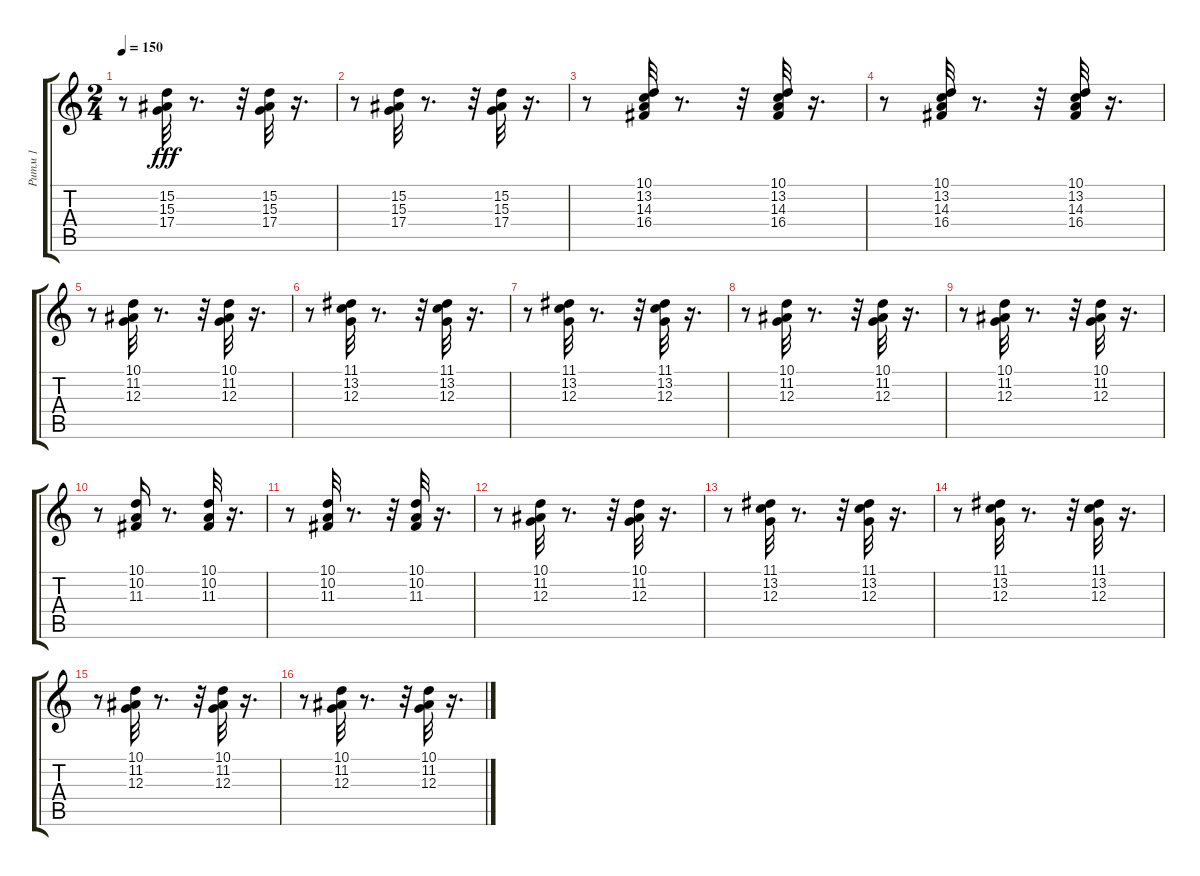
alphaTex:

\track ("Ритм 1" "Ритм 1") {instrument accordion}
\staff {score tabs}
\tuning (E4 B3 G3 D3 A2 E2) {hide}
\ts (2 4)
\tempo 150
\clef g2
\ks c
r.8{dy fff} (15.2 15.3 17.4).32 r.8{d} r.32 (15.2 15.3 17.4).32 r.16{d} |
r.8 (15.2 15.3 17.4).32 r.8{d} r.32 (15.2 15.3 17.4).32 r.16{d} |
r.8 (10.1 13.2 14.3 16.4).32 r.8{d} r.32 (10.1 13.2 14.3 16.4).32 r.16{d} |
r.8 (10.1 13.2 14.3 16.4).32 r.8{d} r.32 (10.1 13.2 14.3 16.4).32 r.16{d} |
r.8 (10.1 11.2 12.3).32 r.8{d} r.32 (10.1 11.2 12.3).32 r.16{d} |
r.8 (11.1 13.2 12.3).32 r.8{d} r.32 (11.1 13.2 12.3).32 r.16{d} |
r.8 (11.1 13.2 12.3).32 r.8{d} r.32 (11.1 13.2 12.3).32 r.16{d} |
r.8 (10.1 11.2 12.3).32 r.8{d} r.32 (10.1 11.2 12.3).32 r.16{d} |
r.8 (10.1 11.2 12.3).32 r.8{d} r.32 (10.1 11.2 12.3).32 r.16{d} |
r.8 (10.1 10.2 11.3).16 r.8{d} (10.1 10.2 11.3).32 r.16{d} |
r.8 (10.1 10.2 11.3).32 r.8{d} r.32 (10.1 10.2 11.3).32 r.16{d} |
r.8 (10.1 11.2 12.3).32 r.8{d} r.32 (10.1 11.2 12.3).32 r.16{d} |
r.8 (11.1 13.2 12.3).32 r.8{d} r.32 (11.1 13.2 12.3).32 r.16{d} |
r.8 (11.1 13.2 12.3).32 r.8{d} r.32 (11.1 13.2 12.3).32 r.16{d} |
r.8 (10.1 11.2 12.3).32 r.8{d} r.32 (10.1 11.2 12.3).32 r.16{d} |
r.8 (10.1 11.2 12.3).32 r.8{d} r.32 (10.1 11.2 12.3).32 r.16{d}
